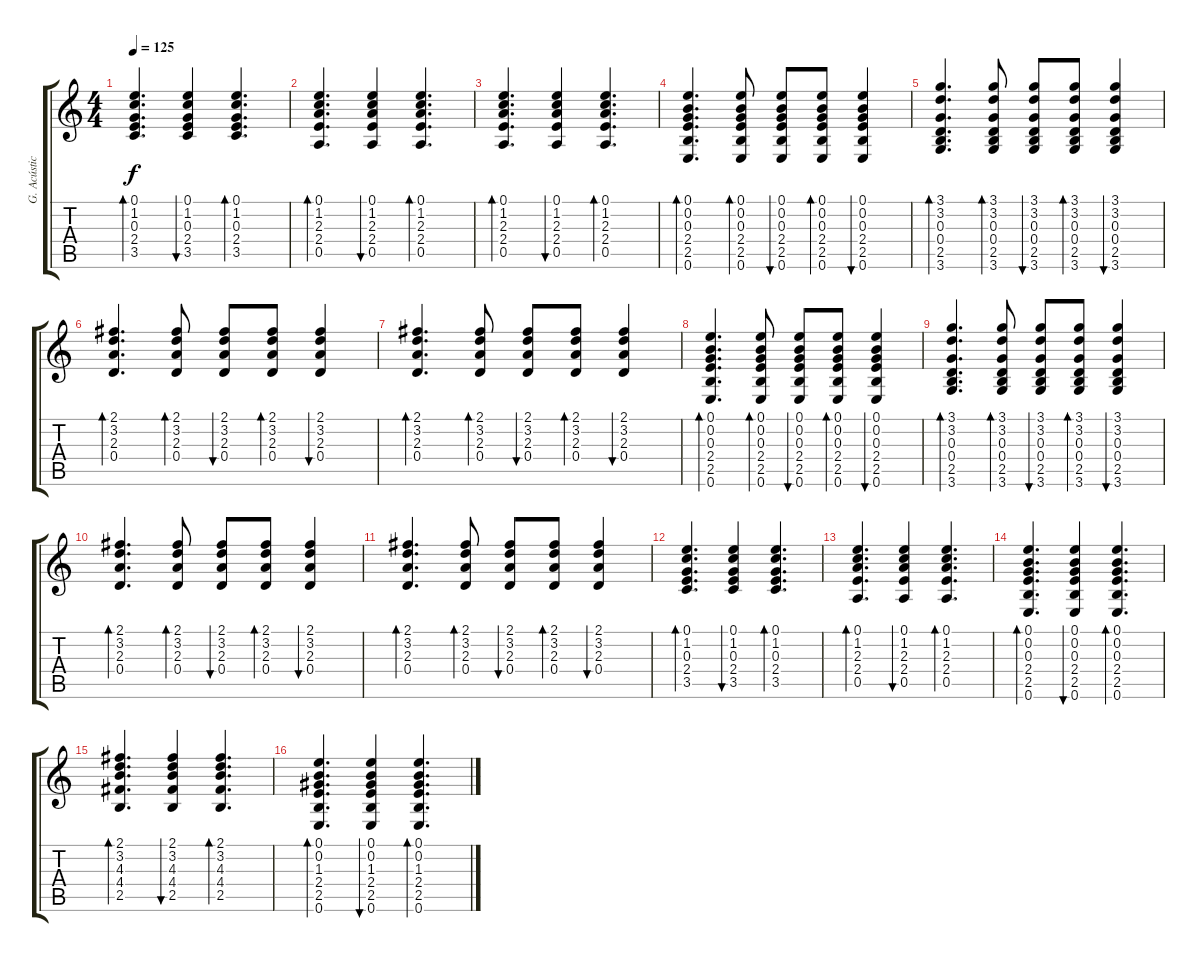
\track ("G. Acústica" "G. Acústic") {instrument acousticguitarsteel}
\staff {score tabs}
\tuning (E4 B3 G3 D3 A2 E2) {hide}
\ts (4 4)
\tempo 125
\clef g2
\ks c
(0.1 1.2 0.3 2.4 3.5).4{d bd 60 dy f} (0.1 1.2 0.3 2.4 3.5).4{bu 60} (0.1 1.2 0.3 2.4 3.5).4{d bd 60} |
(0.1 1.2 2.3 2.4 0.5).4{d bd 60} (0.1 1.2 2.3 2.4 0.5).4{bu 60} (0.1 1.2 2.3 2.4 0.5).4{d bd 60} |
(0.1 1.2 2.3 2.4 0.5).4{d bd 60} (0.1 1.2 2.3 2.4 0.5).4{bu 60} (0.1 1.2 2.3 2.4 0.5).4{d bd 60} |
(0.1 0.2 0.3 2.4 2.5 0.6).4{d bd 60} (0.1 0.2 0.3 2.4 2.5 0.6).8{bd 60} (0.1 0.2 0.3 2.4 2.5 0.6).8{bu 60} (0.1 0.2 0.3 2.4 2.5 0.6).8{bd 60} (0.1 0.2 0.3 2.4 2.5 0.6).4{bu 60} |
(3.1 3.2 0.3 0.4 2.5 3.6).4{d bd 60} (3.1 3.2 0.3 0.4 2.5 3.6).8{bd 60} (3.1 3.2 0.3 0.4 2.5 3.6).8{bu 60} (3.1 3.2 0.3 0.4 2.5 3.6).8{bd 60} (3.1 3.2 0.3 0.4 2.5 3.6).4{bu 60} |
(2.1 3.2 2.3 0.4).4{d bd 60} (2.1 3.2 2.3 0.4).8{bd 60} (2.1 3.2 2.3 0.4).8{bu 60} (2.1 3.2 2.3 0.4).8{bd 60} (2.1 3.2 2.3 0.4).4{bu 60} |
(2.1 3.2 2.3 0.4).4{d bd 60} (2.1 3.2 2.3 0.4).8{bd 60} (2.1 3.2 2.3 0.4).8{bu 60} (2.1 3.2 2.3 0.4).8{bd 60} (2.1 3.2 2.3 0.4).4{bu 60} |
(0.1 0.2 0.3 2.4 2.5 0.6).4{d bd 60} (0.1 0.2 0.3 2.4 2.5 0.6).8{bd 60} (0.1 0.2 0.3 2.4 2.5 0.6).8{bu 60} (0.1 0.2 0.3 2.4 2.5 0.6).8{bd 60} (0.1 0.2 0.3 2.4 2.5 0.6).4{bu 60} |
(3.1 3.2 0.3 0.4 2.5 3.6).4{d bd 60} (3.1 3.2 0.3 0.4 2.5 3.6).8{bd 60} (3.1 3.2 0.3 0.4 2.5 3.6).8{bu 60} (3.1 3.2 0.3 0.4 2.5 3.6).8{bd 60} (3.1 3.2 0.3 0.4 2.5 3.6).4{bu 60} |
(2.1 3.2 2.3 0.4).4{d bd 60} (2.1 3.2 2.3 0.4).8{bd 60} (2.1 3.2 2.3 0.4).8{bu 60} (2.1 3.2 2.3 0.4).8{bd 60} (2.1 3.2 2.3 0.4).4{bu 60} |
(2.1 3.2 2.3 0.4).4{d bd 60} (2.1 3.2 2.3 0.4).8{bd 60} (2.1 3.2 2.3 0.4).8{bu 60} (2.1 3.2 2.3 0.4).8{bd 60} (2.1 3.2 2.3 0.4).4{bu 60} |
(0.1 1.2 0.3 2.4 3.5).4{d bd 60} (0.1 1.2 0.3 2.4 3.5).4{bu 60} (0.1 1.2 0.3 2.4 3.5).4{d bd 60} |
(0.1 1.2 2.3 2.4 0.5).4{d bd 60} (0.1 1.2 2.3 2.4 0.5).4{bu 60} (0.1 1.2 2.3 2.4 0.5).4{d bd 60} |
(0.1 0.2 0.3 2.4 2.5 0.6).4{d bd 60} (0.1 0.2 0.3 2.4 2.5 0.6).4{bu 60} (0.1 0.2 0.3 2.4 2.5 0.6).4{d bd 60} |
(2.1 3.2 4.3 4.4 2.5).4{d bd 60} (2.1 3.2 4.3 4.4 2.5).4{bu 60} (2.1 3.2 4.3 4.4 2.5).4{d bd 60} |
(0.1 0.2 1.3 2.4 2.5 0.6).4{d bd 60} (0.1 0.2 1.3 2.4 2.5 0.6).4{bu 60} (0.1 0.2 1.3 2.4 2.5 0.6).4{d bd 60}
